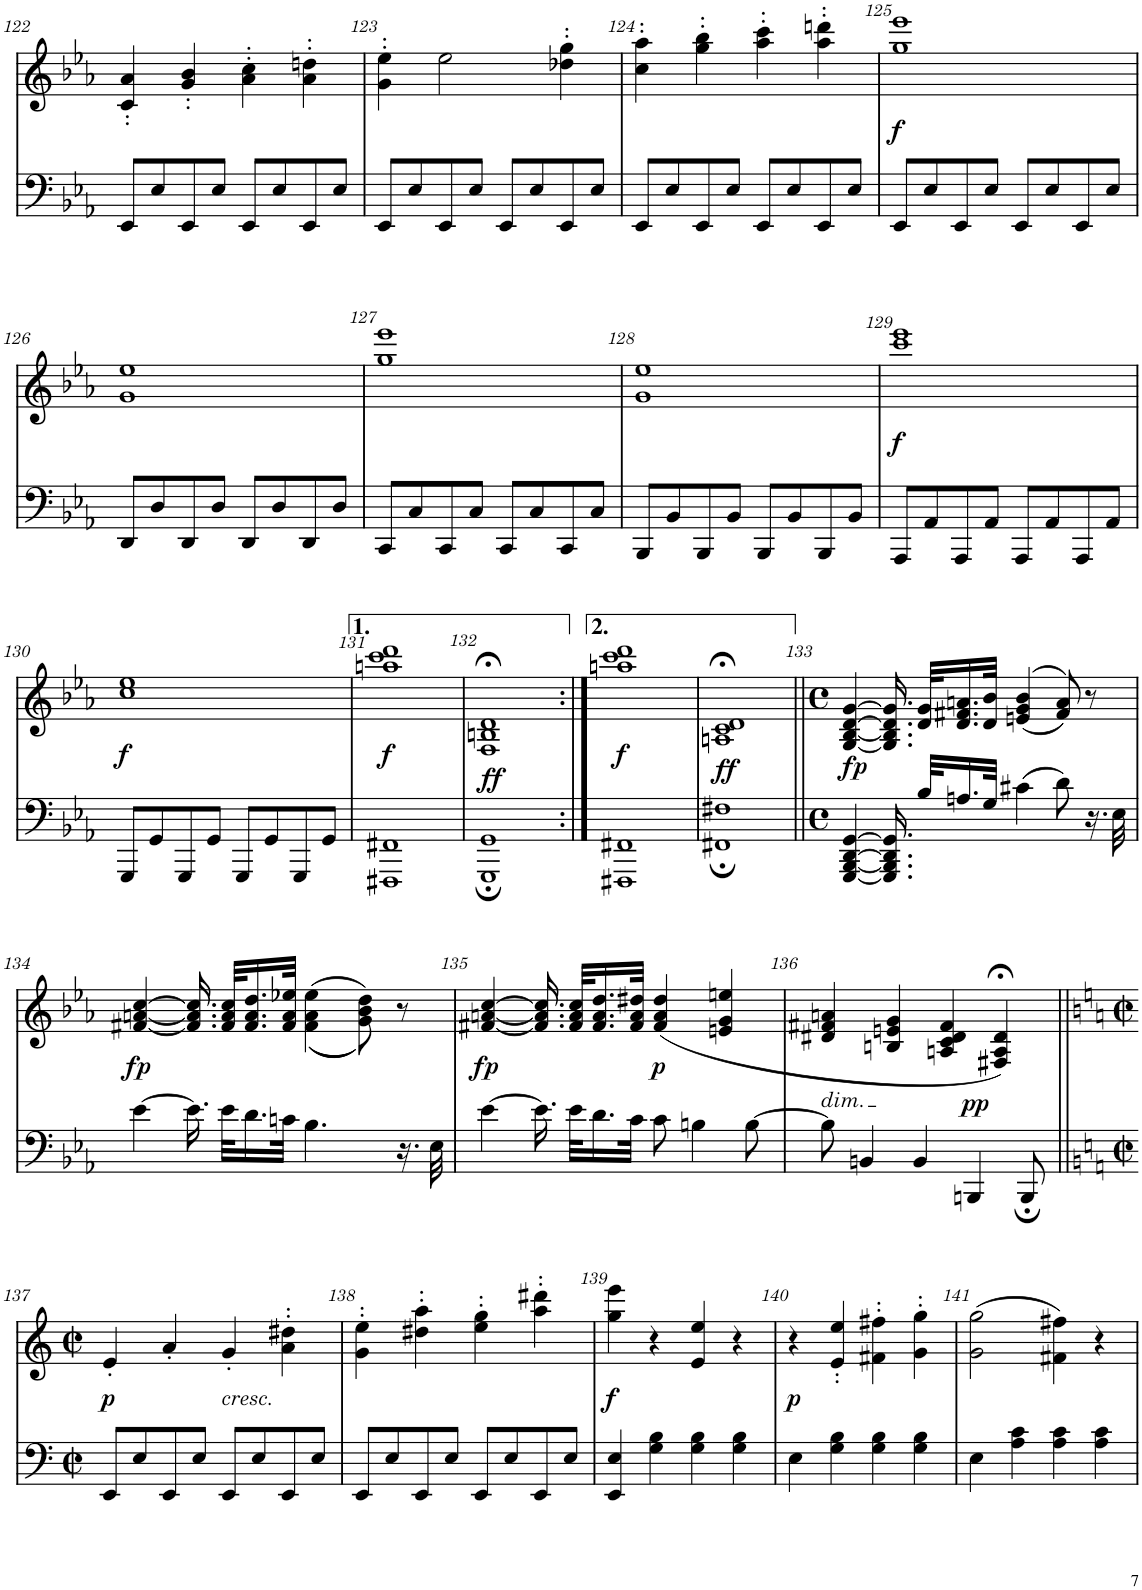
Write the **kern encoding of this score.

**kern	**dynam	**kern	**text	**dynam
*part2	*part2	*part1	*part1	*part1
*staff2	*staff2	*staff1	*staff1	*staff1
*I"piano	*	*I"piano	*	*
*I'Pno	*	*I'Pno	*	*
!!LO:PB:g=z
*clefF4	*	*clefG2	*	*
*k[b-e-a-]	*	*k[b-e-a-]	*	*
*c:	*	*c:	*	*
*M2/2	*	*M2/2	*	*
*met(c|)	*	*met(c|)	*	*
=122	=122	=122	=122	=122
8EE-/L	.	4c/' 4a-/'	.	.
8E-/	.	.	.	.
8EE-/	.	4g/' 4b-/'	.	.
8E-/J	.	.	.	.
8EE-/L	.	4a-\' 4cc\'	.	.
8E-/	.	.	.	.
8EE-/	.	4a-\' 4ddn\'	.	.
8E-/J	.	.	.	.
=123	=123	=123	=123	=123
8EE-/L	.	4g\' 4ee-\'	.	.
8E-/	.	.	.	.
8EE-/	.	2ee-\	.	.
8E-/J	.	.	.	.
8EE-/L	.	.	.	.
8E-/	.	.	.	.
8EE-/	.	4dd-X\' 4gg\'	.	.
8E-/J	.	.	.	.
=124	=124	=124	=124	=124
8EE-/L	.	4cc\' 4aa-\'	.	.
8E-/	.	.	.	.
8EE-/	.	4gg\' 4bb-\'	.	.
8E-/J	.	.	.	.
8EE-/L	.	4aa-\' 4ccc\'	.	.
8E-/	.	.	.	.
8EE-/	.	4aa-\' 4dddn\'	.	.
8E-/J	.	.	.	.
=125	=125	=125	=125	=125
!	!	!	!LO:LY:b	!LO:DY:b
8EE-/L	.	1gg 1eee-	f	f
8E-/	.	.	.	.
8EE-/	.	.	.	.
8E-/J	.	.	.	.
8EE-/L	.	.	.	.
8E-/	.	.	.	.
8EE-/	.	.	.	.
8E-/J	.	.	.	.
!!LO:LB:g=z
=126	=126	=126	=126	=126
8DD/L	.	1g 1ee-	.	.
8D/	.	.	.	.
8DD/	.	.	.	.
8D/J	.	.	.	.
8DD/L	.	.	.	.
8D/	.	.	.	.
8DD/	.	.	.	.
8D/J	.	.	.	.
=127	=127	=127	=127	=127
8CC/L	.	1gg 1eee-	.	.
8C/	.	.	.	.
8CC/	.	.	.	.
8C/J	.	.	.	.
8CC/L	.	.	.	.
8C/	.	.	.	.
8CC/	.	.	.	.
8C/J	.	.	.	.
=128	=128	=128	=128	=128
8BBB-/L	.	1g 1ee-	.	.
8BB-/	.	.	.	.
8BBB-/	.	.	.	.
8BB-/J	.	.	.	.
8BBB-/L	.	.	.	.
8BB-/	.	.	.	.
8BBB-/	.	.	.	.
8BB-/J	.	.	.	.
=129	=129	=129	=129	=129
!	!	!	!LO:LY:b	!LO:DY:b
8AAA-/L	.	1ccc 1eee-	f	f
8AA-/	.	.	.	.
8AAA-/	.	.	.	.
8AA-/J	.	.	.	.
8AAA-/L	.	.	.	.
8AA-/	.	.	.	.
8AAA-/	.	.	.	.
8AA-/J	.	.	.	.
!!LO:LB:g=z
=130	=130	=130	=130	=130
!	!	!	!LO:LY:b	!LO:DY:b
8GGG/L	.	1cc 1ee-	f	f
8GG/	.	.	.	.
8GGG/	.	.	.	.
8GG/J	.	.	.	.
8GGG/L	.	.	.	.
8GG/	.	.	.	.
8GGG/	.	.	.	.
8GG/J	.	.	.	.
=131	=131	=131	=131	=131
!	!	!	!LO:LY:b	!LO:DY:b
1FFF#X 1FF#X	.	1aan 1ccc 1ddd	f	f
=132	=132	=132	=132	=132
!	!LO:DY:a	!	!	!
1GGG; 1GG;	ff	1F;< 1Bn;< 1d;<	.	.
=132X2:|!	=132X2:|!	=132X2:|!	=132X2:|!	=132X2:|!
!	!	!	!	!LO:DY:b
1FFF#X 1FF#X	.	1aan 1ccc 1ddd	.	f
=132X3	=132X3	=132X3	=132X3	=132X3
!	!LO:DY:a	!	!LO:LY:b	!
1FF#X; 1F#X;	ff	1An;< 1c;< 1d;<	ff	.
=133||	=133||	=133||	=133||	=133||
*M4/4	*	*M4/4	*	*
*met(c)	*	*met(c)	*	*
!	!LO:DY:a	!	!	!
[4GGG/ [4BBB-/ [4DD/ [4GG/	fp	[4G/ [4B-/ [4d/ [4g/	.	.
16.GGG/] 16.BBB-/] 16.DD/] 16.GG/]	.	16.G/] 16.B-/] 16.d/] 16.g/]	.	.
32B-/KLL	.	32d/ 32g/KLL	.	.
16.An/	.	16.d/ 16.f#X/ 16.an/	.	.
32G/JJk	.	32d/ 32b-/JJk	.	.
(4c#X\	.	((>4en/ 4g/ 4b-/	.	.
8d\)	.	8f#/ 8a/))	.	.
16.r	.	8r	.	.
32E-\	.	.	.	.
!!LO:LB:g=z
=134	=134	=134	=134	=134
!	!	!	!	!LO:DY:b
[4e-\	.	[4f#X/ [4an/ [4cc/	.	fp
16.e-\]	.	16.f#/] 16.a/] 16.cc/]	.	.
32e-\KLL	.	32f#/ 32a/ 32cc/KLL	.	.
16.d\	.	16.f#/ 16.a/ 16.dd/	.	.
32cn\JJk	.	32f#/ 32a/ 32ee-X/JJk	.	.
4.B-\	.	(<(<(4f#\ 4a\ 4ee-\	.	.
.	.	8g\ 8b-\ 8dd\)))	.	.
16.r	.	8r	.	.
32E-\	.	.	.	.
=135	=135	=135	=135	=135
!	!	!	!	!LO:DY:b
[4e-\	.	[4f#X/ [4an/ [4cc/	.	fp
16.e-\]	.	16.f#/] 16.a/] 16.cc/]	.	.
32e-\KLL	.	32f#/ 32a/ 32cc/KLL	.	.
16.d\	.	16.f#/ 16.a/ 16.dd/	.	.
32c\JJk	.	32f#/ 32a/ 32dd#X/JJk	.	.
!	!	!	!LO:LY:b	!LO:DY:b
8c\	.	(4f#/ 4a/ 4dd#/	p	p
4Bn\	.	.	.	.
.	.	4en/ 4g/ 4een/	.	.
[8B\	.	.	.	.
=136	=136	=136	=136	=136
!	!	!LO:TX:b:i:t=dim.	!	!
!	!	!	!LO:LY:b	!
8B\]	.	4d#X/ 4f#X/ 4an/	>	.
4BBn/	.	.	.	.
.	.	4Bn/ 4en/ 4g/	.	.
4BB/	.	.	.	.
.	.	4An/ 4c/ 4d#/ 4f#/	.	.
4BBBn/	.	.	.	.
!	!	!	!LO:LY:b	!
.	.	4F#X/;< 4A/;< 4d#/;<)	p	.
!	!LO:DY:a	!	!	!
8BBB;/	pp	.	.	.
!!LO:LB:g=z
=137||	=137||	=137||	=137||	=137||
*k[]	*	*k[]	*	*
*M2/2	*	*M2/2	*	*
*met(c|)	*	*met(c|)	*	*
!	!	!	!LO:LY:b	!LO:DY:b
8EE/L	.	4e'/	p	p
8E/	.	.	.	.
8EE/	.	4a'/	.	.
8E/J	.	.	.	.
!	!	!LO:TX:b:i:t=cresc.	!	!
8EE/L	.	4g'/	.	.
8E/	.	.	.	.
8EE/	.	4a\' 4dd#X\'	.	.
8E/J	.	.	.	.
=138	=138	=138	=138	=138
8EE/L	.	4g\' 4ee\'	.	.
8E/	.	.	.	.
8EE/	.	4dd#X\' 4aa\'	.	.
8E/J	.	.	.	.
8EE/L	.	4ee\' 4gg\'	.	.
8E/	.	.	.	.
8EE/	.	4aa\' 4ddd#X\'	.	.
8E/J	.	.	.	.
=139	=139	=139	=139	=139
!	!	!	!LO:LY:b	!LO:DY:b
4EE/ 4E/	.	4gg\ 4eee\	f	f
4G\ 4B\	.	4r	.	.
4G\ 4B\	.	4e/ 4ee/	.	.
4G\ 4B\	.	4r	.	.
=140	=140	=140	=140	=140
!	!	!	!	!LO:DY:b
4E\	.	4r	.	p
!	!	!	!LO:LY:b	!
4G\ 4B\	.	4e/' 4ee/'	p	.
4G\ 4B\	.	4f#X\' 4ff#X\'	.	.
4G\ 4B\	.	4g\' 4gg\'	.	.
=141	=141	=141	=141	=141
4E\	.	(2g\ 2gg\	.	.
4A\ 4c\	.	.	.	.
4A\ 4c\	.	4f#X\ 4ff#X\)	.	.
4A\ 4c\	.	4r	.	.
=	=	=	=	=
*-	*-	*-	*-	*-
